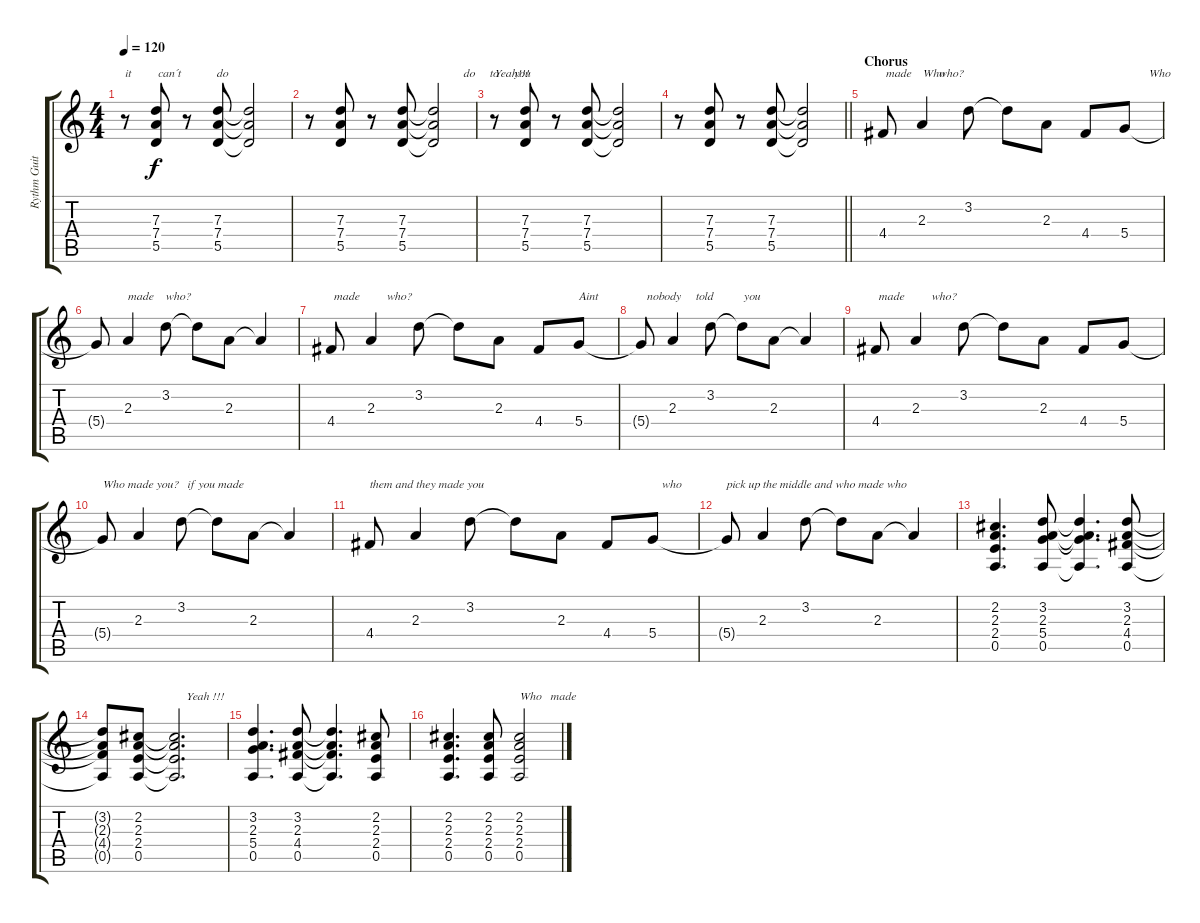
\track ("Rythm Guitar (Malcom)" "Rythm Guit") {instrument distortionguitar}
\staff {score tabs}
\tuning (E4 B3 G3 D3 A2 E2) {hide}
\ts (4 4)
\tempo 120
\clef g2
\ks c
r.8{txt "it         can´t            do" dy f} (7.3 7.4 5.5).8 r.8 (7.3 7.4 5.5).8 (7.3{t} 7.4{t} 5.5{t}).2 |
r.8 (7.3 7.4 5.5).8 r.8 (7.3 7.4 5.5).8 (7.3{t} 7.4{t} 5.5{t}).2{txt "          do     to     you "} |
r.8{txt "Yeah!!!"} (7.3 7.4 5.5).8 r.8 (7.3 7.4 5.5).8 (7.3{t} 7.4{t} 5.5{t}).2 |
\barLineRight lightlight
r.8 (7.3 7.4 5.5).8 r.8 (7.3 7.4 5.5).8 (7.3{t} 7.4{t} 5.5{t}).2{txt "                                        Who"} |
\section ("" "Chorus")
4.4.8{txt " made         who?"} 2.3.4 3.2.8 3.2{t}.8 2.3.8 4.4.8 5.4.8{txt "        Who"} |
5.4{t}.8 2.3.4{txt "made    who?"} 3.2.8 3.2{t}.8 2.3.8 2.3{t}.4 |
4.4.8{txt " made         who?"} 2.3.4 3.2.8 3.2{t}.8 2.3.8 4.4.8 5.4.8{txt "Aint"} |
5.4{t}.8{txt "  nobody     told          you"} 2.3.4 3.2.8 3.2{t}.8 2.3.8 2.3{t}.4 |
4.4.8{txt " made         who?"} 2.3.4 3.2.8 3.2{t}.8 2.3.8 4.4.8 5.4.8 |
5.4{t}.8{txt "Who made you?   if you made"} 2.3.4 3.2.8 3.2{t}.8 2.3.8 2.3{t}.4 |
4.4.8{txt "them and they made you"} 2.3.4 3.2.8 3.2{t}.8 2.3.8 4.4.8 5.4.8{txt "   who "} |
5.4{t}.8{txt "pick up the middle and who made who"} 2.3.4 3.2.8 3.2{t}.8 2.3.8 2.3{t}.4 |
(2.2 2.3 2.4 0.5).4{d} (3.2 2.3 5.4 0.5).8 (3.2{t} 2.3{t} 5.4{t} 0.5{t}).4{d} (3.2 2.3 4.4 0.5).8 |
(3.2{t} 2.3{t} 4.4{t} 0.5{t}).8 (2.2 2.3 2.4 0.5).8 (2.2{t} 2.3{t} 2.4{t} 0.5{t}).2{d txt "    Yeah !!!"} |
(3.2 2.3 5.4 0.5).4{d} (3.2 2.3 4.4 0.5).8 (3.2{t} 2.3{t} 4.4{t} 0.5{t}).4{d} (2.2 2.3 2.4 0.5).8 |
(2.2 2.3 2.4 0.5).4{d} (2.2 2.3 2.4 0.5).8 (2.2 2.3 2.4 0.5).2{txt "Who   made"}
